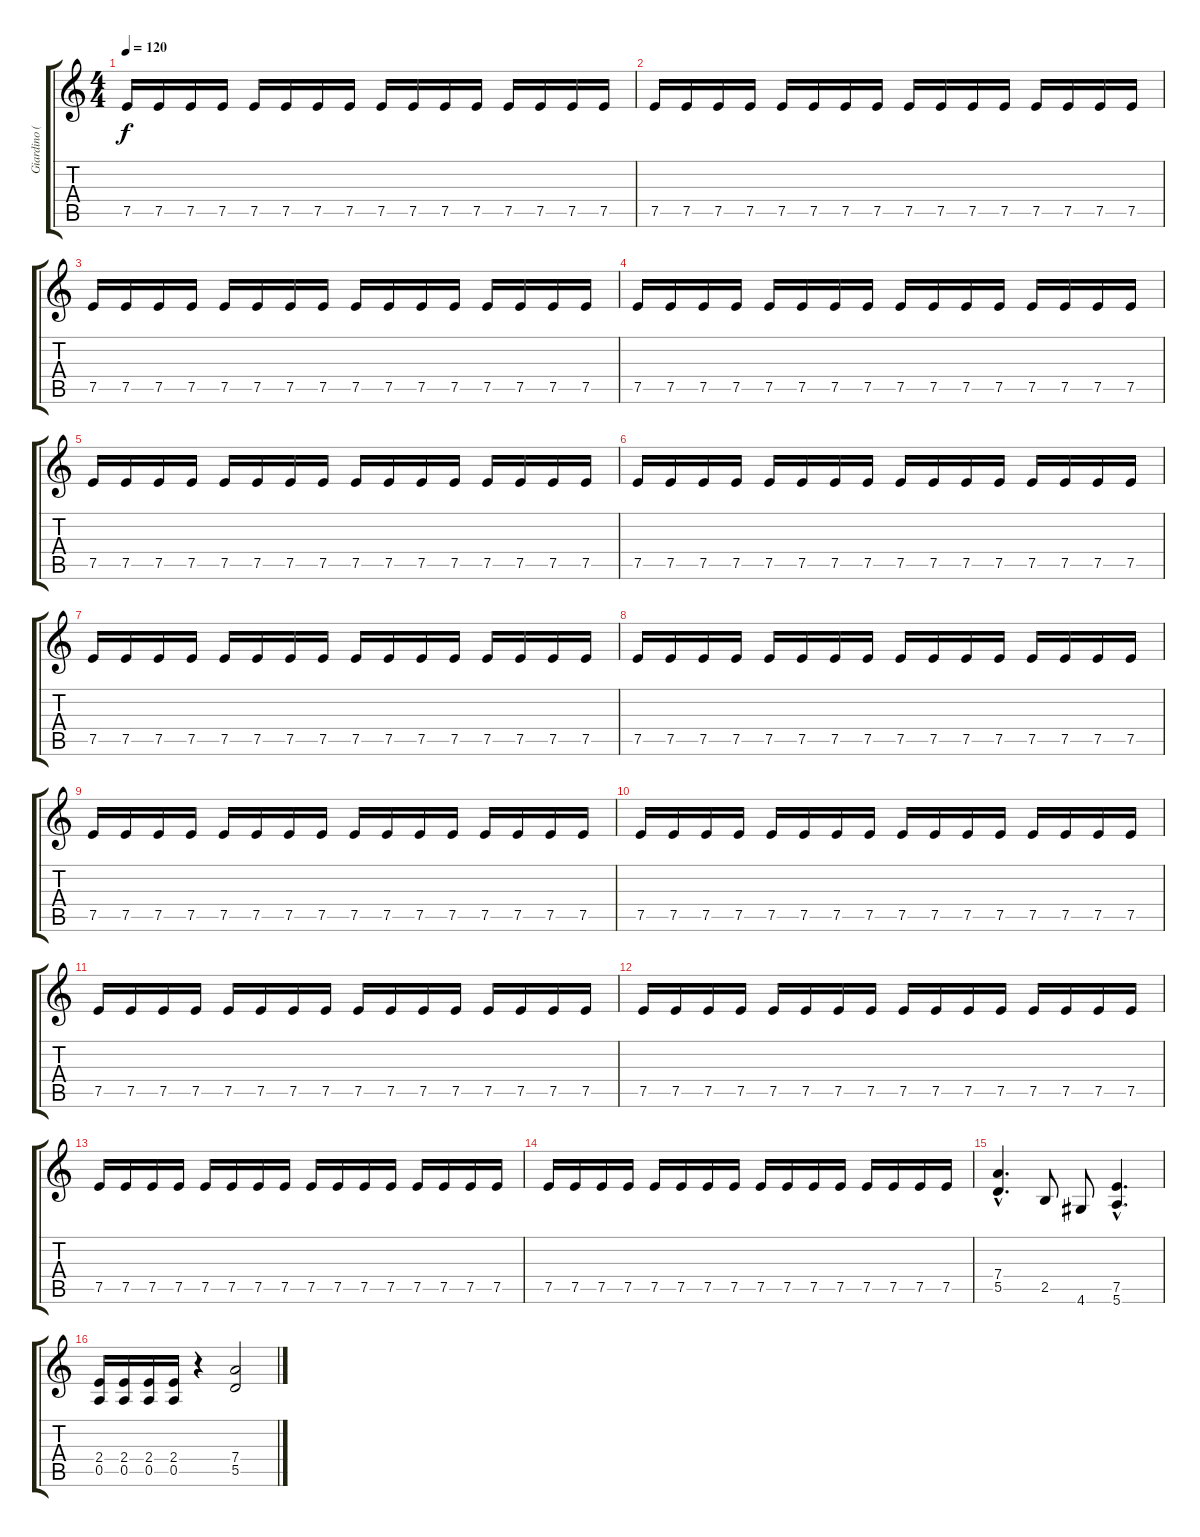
\track ("Giardino (Rítmico)" "Giardino (") {instrument overdrivenguitar}
\staff {score tabs}
\tuning (E4 B3 G3 D3 A2 E2) {hide}
\ts (4 4)
\tempo 120
\clef g2
\ks c
7.5.16{dy f} 7.5.16 7.5.16 7.5.16 7.5.16 7.5.16 7.5.16 7.5.16 7.5.16 7.5.16 7.5.16 7.5.16 7.5.16 7.5.16 7.5.16 7.5.16 |
7.5.16 7.5.16 7.5.16 7.5.16 7.5.16 7.5.16 7.5.16 7.5.16 7.5.16 7.5.16 7.5.16 7.5.16 7.5.16 7.5.16 7.5.16 7.5.16 |
7.5.16 7.5.16 7.5.16 7.5.16 7.5.16 7.5.16 7.5.16 7.5.16 7.5.16 7.5.16 7.5.16 7.5.16 7.5.16 7.5.16 7.5.16 7.5.16 |
7.5.16 7.5.16 7.5.16 7.5.16 7.5.16 7.5.16 7.5.16 7.5.16 7.5.16 7.5.16 7.5.16 7.5.16 7.5.16 7.5.16 7.5.16 7.5.16 |
7.5.16 7.5.16 7.5.16 7.5.16 7.5.16 7.5.16 7.5.16 7.5.16 7.5.16 7.5.16 7.5.16 7.5.16 7.5.16 7.5.16 7.5.16 7.5.16 |
7.5.16 7.5.16 7.5.16 7.5.16 7.5.16 7.5.16 7.5.16 7.5.16 7.5.16 7.5.16 7.5.16 7.5.16 7.5.16 7.5.16 7.5.16 7.5.16 |
7.5.16 7.5.16 7.5.16 7.5.16 7.5.16 7.5.16 7.5.16 7.5.16 7.5.16 7.5.16 7.5.16 7.5.16 7.5.16 7.5.16 7.5.16 7.5.16 |
7.5.16 7.5.16 7.5.16 7.5.16 7.5.16 7.5.16 7.5.16 7.5.16 7.5.16 7.5.16 7.5.16 7.5.16 7.5.16 7.5.16 7.5.16 7.5.16 |
7.5.16 7.5.16 7.5.16 7.5.16 7.5.16 7.5.16 7.5.16 7.5.16 7.5.16 7.5.16 7.5.16 7.5.16 7.5.16 7.5.16 7.5.16 7.5.16 |
7.5.16 7.5.16 7.5.16 7.5.16 7.5.16 7.5.16 7.5.16 7.5.16 7.5.16 7.5.16 7.5.16 7.5.16 7.5.16 7.5.16 7.5.16 7.5.16 |
7.5.16 7.5.16 7.5.16 7.5.16 7.5.16 7.5.16 7.5.16 7.5.16 7.5.16 7.5.16 7.5.16 7.5.16 7.5.16 7.5.16 7.5.16 7.5.16 |
7.5.16 7.5.16 7.5.16 7.5.16 7.5.16 7.5.16 7.5.16 7.5.16 7.5.16 7.5.16 7.5.16 7.5.16 7.5.16 7.5.16 7.5.16 7.5.16 |
7.5.16 7.5.16 7.5.16 7.5.16 7.5.16 7.5.16 7.5.16 7.5.16 7.5.16 7.5.16 7.5.16 7.5.16 7.5.16 7.5.16 7.5.16 7.5.16 |
7.5.16 7.5.16 7.5.16 7.5.16 7.5.16 7.5.16 7.5.16 7.5.16 7.5.16 7.5.16 7.5.16 7.5.16 7.5.16 7.5.16 7.5.16 7.5.16 |
(7.4{hac} 5.5{hac}).4{d} 2.5.8 4.6.8 (7.5{hac} 5.6{hac}).4{d} |
(2.4 0.5).16 (2.4 0.5).16 (2.4 0.5).16 (2.4 0.5).16 r.4 (7.4 5.5).2
